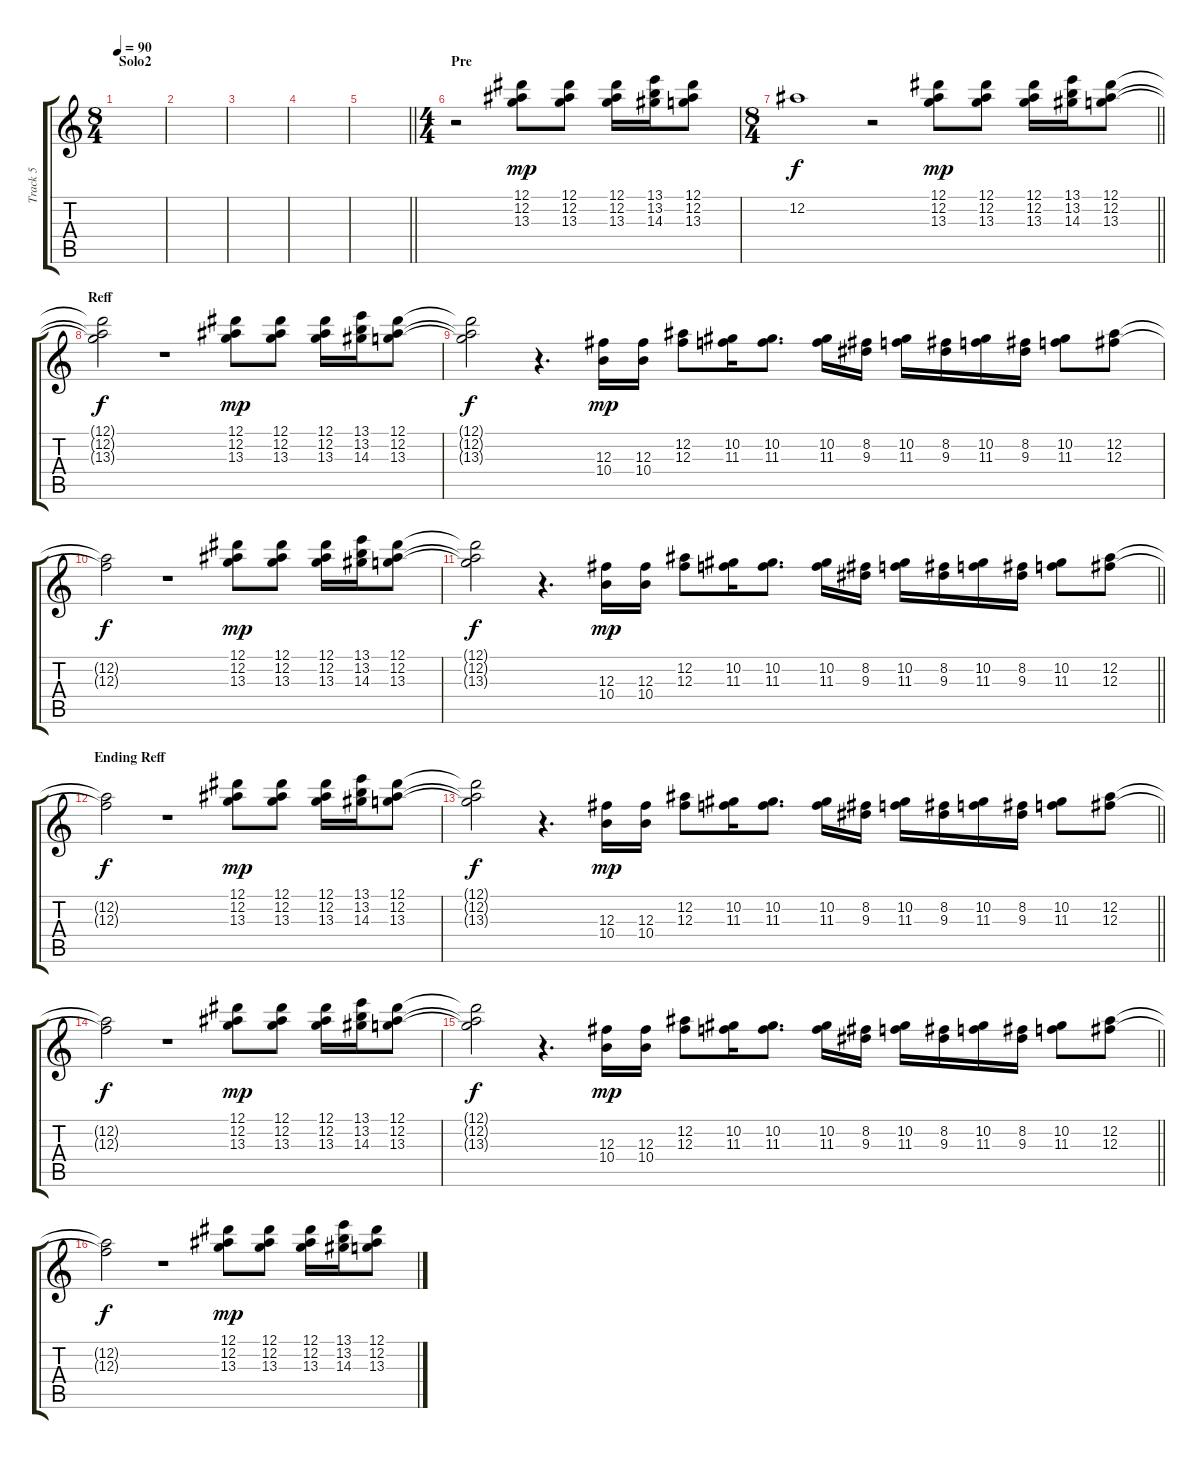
\track ("Track 5" "Track 5") {instrument acousticguitarsteel}
\staff {score tabs}
\tuning (Eb4 Bb3 Gb3 Db3 Ab2 Eb2) {hide}
\ts (8 4)
\section ("" "Solo2")
\tempo 90
\clef g2
\ks c
|
|
|
|
\barLineRight lightlight
|
\ts (4 4)
\section ("" "Pre")
r.2 (12.1 12.2 13.3).8{dy mp} (12.1 12.2 13.3).8 (12.1 12.2 13.3).16 (13.1 13.2 14.3).16 (12.1 12.2 13.3).8 |
\ts (8 4)
\barLineRight lightlight
12.2.1{dy f} r.2 (12.1 12.2 13.3).8{dy mp} (12.1 12.2 13.3).8 (12.1 12.2 13.3).16 (13.1 13.2 14.3).16 (12.1 12.2 13.3).8 |
\section ("" "Reff")
(12.1{t} 12.2{t} 13.3{t}).2{dy f} r.1 (12.1 12.2 13.3).8{dy mp} (12.1 12.2 13.3).8 (12.1 12.2 13.3).16 (13.1 13.2 14.3).16 (12.1 12.2 13.3).8 |
(12.1{t} 12.2{t} 13.3{t}).2{dy f} r.4{d} (12.3 10.4).16{dy mp} (12.3 10.4).16 (12.2 12.3).8 (10.2 11.3).16 (10.2 11.3).8{d} (10.2 11.3).16 (8.2 9.3).16 (10.2 11.3).16 (8.2 9.3).16 (10.2 11.3).16 (8.2 9.3).16 (10.2 11.3).8 (12.2 12.3).8 |
(12.2{t} 12.3{t}).2{dy f} r.1 (12.1 12.2 13.3).8{dy mp} (12.1 12.2 13.3).8 (12.1 12.2 13.3).16 (13.1 13.2 14.3).16 (12.1 12.2 13.3).8 |
\barLineRight lightlight
(12.1{t} 12.2{t} 13.3{t}).2{dy f} r.4{d} (12.3 10.4).16{dy mp} (12.3 10.4).16 (12.2 12.3).8 (10.2 11.3).16 (10.2 11.3).8{d} (10.2 11.3).16 (8.2 9.3).16 (10.2 11.3).16 (8.2 9.3).16 (10.2 11.3).16 (8.2 9.3).16 (10.2 11.3).8 (12.2 12.3).8 |
\section ("" "Ending Reff")
(12.2{t} 12.3{t}).2{dy f} r.1 (12.1 12.2 13.3).8{dy mp} (12.1 12.2 13.3).8 (12.1 12.2 13.3).16 (13.1 13.2 14.3).16 (12.1 12.2 13.3).8 |
\barLineRight lightlight
(12.1{t} 12.2{t} 13.3{t}).2{dy f} r.4{d} (12.3 10.4).16{dy mp} (12.3 10.4).16 (12.2 12.3).8 (10.2 11.3).16 (10.2 11.3).8{d} (10.2 11.3).16 (8.2 9.3).16 (10.2 11.3).16 (8.2 9.3).16 (10.2 11.3).16 (8.2 9.3).16 (10.2 11.3).8 (12.2 12.3).8 |
(12.2{t} 12.3{t}).2{dy f} r.1 (12.1 12.2 13.3).8{dy mp} (12.1 12.2 13.3).8 (12.1 12.2 13.3).16 (13.1 13.2 14.3).16 (12.1 12.2 13.3).8 |
\barLineRight lightlight
(12.1{t} 12.2{t} 13.3{t}).2{dy f} r.4{d} (12.3 10.4).16{dy mp} (12.3 10.4).16 (12.2 12.3).8 (10.2 11.3).16 (10.2 11.3).8{d} (10.2 11.3).16 (8.2 9.3).16 (10.2 11.3).16 (8.2 9.3).16 (10.2 11.3).16 (8.2 9.3).16 (10.2 11.3).8 (12.2 12.3).8 |
(12.2{t} 12.3{t}).2{dy f} r.1 (12.1 12.2 13.3).8{dy mp} (12.1 12.2 13.3).8 (12.1 12.2 13.3).16 (13.1 13.2 14.3).16 (12.1 12.2 13.3).8
